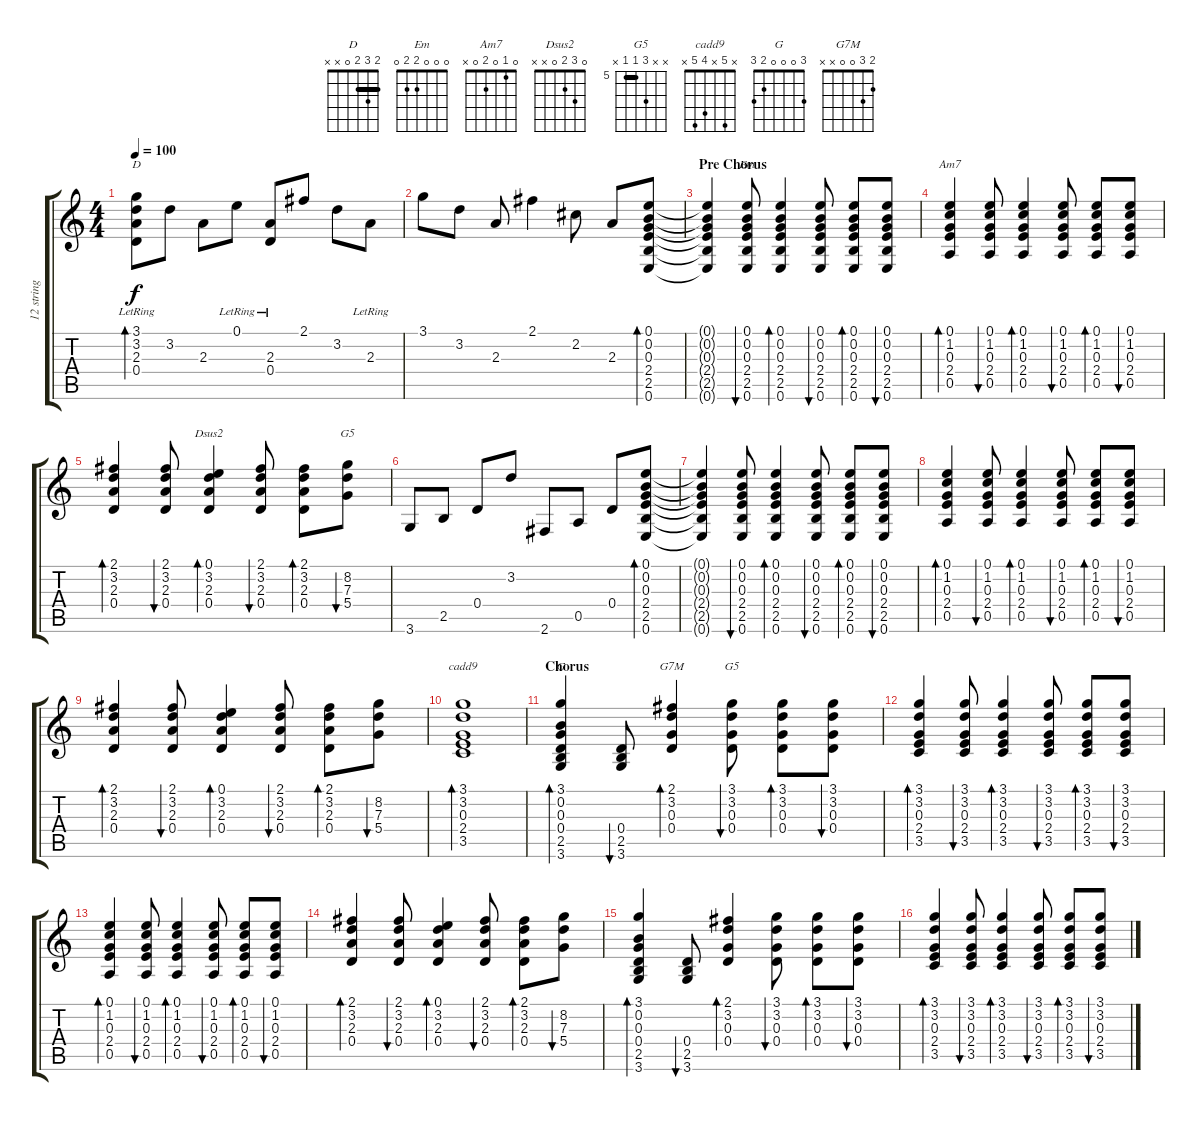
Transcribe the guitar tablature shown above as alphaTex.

\track ("12 string Steelguitar" "12 string ") {instrument acousticguitarsteel}
\staff {score tabs}
\tuning (E4 B3 G3 D3 A2 E2) {hide}
\chord ("D" 2 3 2 0 x x) {barre 2}
\chord ("Em" 0 0 0 2 2 0)
\chord ("Am7" 0 1 0 2 0 x)
\chord ("Dsus2" 0 3 2 0 x x)
\chord ("G5" x 8 7 5 x x) {firstfret 5}
\chord ("cadd9" x 5 x 4 5 x)
\chord ("G" 3 0 0 0 2 3)
\chord ("G7M" 2 3 0 0 x x)
\chord ("G5" x x 7 5 5 x) {firstfret 5 barre 5}
\ts (4 4)
\tempo 100
\clef g2
\ks c
(3.1 3.2 2.3 0.4{lr}).8{bd 60 ch "D" dy f} 3.2.8 2.3.8 0.1{lr}.8 (2.3 0.4{lr}).8 2.1.8 3.2.8 2.3{lr}.8 |
3.1.8 3.2.8 2.3.8 2.1.4 2.2.8 2.3.8 (0.1 0.2 0.3 2.4 2.5 0.6).8{bd 60} |
\section ("" "Pre Chorus")
(0.1{t} 0.2{t} 0.3{t} 2.4{t} 2.5{t} 0.6{t}).4 (0.1 0.2 0.3 2.4 2.5 0.6).8{bu 60 ch "Em"} (0.1 0.2 0.3 2.4 2.5 0.6).4{bd 60} (0.1 0.2 0.3 2.4 2.5 0.6).8{bu 60} (0.1 0.2 0.3 2.4 2.5 0.6).8{bd 60} (0.1 0.2 0.3 2.4 2.5 0.6).8{bu 60} |
(0.1 1.2 0.3 2.4 0.5).4{bd 60 ch "Am7"} (0.1 1.2 0.3 2.4 0.5).8{bu 60} (0.1 1.2 0.3 2.4 0.5).4{bd 60} (0.1 1.2 0.3 2.4 0.5).8{bu 60} (0.1 1.2 0.3 2.4 0.5).8{bd 60} (0.1 1.2 0.3 2.4 0.5).8{bu 60} |
(2.1 3.2 2.3 0.4).4{bd 60} (2.1 3.2 2.3 0.4).8{bu 60} (0.1 3.2 2.3 0.4).4{bd 60 ch "Dsus2"} (2.1 3.2 2.3 0.4).8{bu 60} (2.1 3.2 2.3 0.4).8{bd 60} (8.2 7.3 5.4).8{bu 60 ch "G5"} |
3.6.8 2.5.8 0.4.8 3.2.8 2.6.8 0.5.8 0.4.8 (0.1 0.2 0.3 2.4 2.5 0.6).8{bd 60} |
(0.1{t} 0.2{t} 0.3{t} 2.4{t} 2.5{t} 0.6{t}).4 (0.1 0.2 0.3 2.4 2.5 0.6).8{bu 60} (0.1 0.2 0.3 2.4 2.5 0.6).4{bd 60} (0.1 0.2 0.3 2.4 2.5 0.6).8{bu 60} (0.1 0.2 0.3 2.4 2.5 0.6).8{bd 60} (0.1 0.2 0.3 2.4 2.5 0.6).8{bu 60} |
(0.1 1.2 0.3 2.4 0.5).4{bd 60} (0.1 1.2 0.3 2.4 0.5).8{bu 60} (0.1 1.2 0.3 2.4 0.5).4{bd 60} (0.1 1.2 0.3 2.4 0.5).8{bu 60} (0.1 1.2 0.3 2.4 0.5).8{bd 60} (0.1 1.2 0.3 2.4 0.5).8{bu 60} |
(2.1 3.2 2.3 0.4).4{bd 60} (2.1 3.2 2.3 0.4).8{bu 60} (0.1 3.2 2.3 0.4).4{bd 60} (2.1 3.2 2.3 0.4).8{bu 60} (2.1 3.2 2.3 0.4).8{bd 60} (8.2 7.3 5.4).8{bu 60} |
(3.1 3.2 0.3 2.4 3.5).1{bd 60 ch "cadd9"} |
\section ("" "Chorus")
(3.1 0.2 0.3 0.4 2.5 3.6).4{bd 60 ch "G"} (0.4 2.5 3.6).8{bu 60} (2.1 3.2 0.3 0.4).4{bd 60 ch "G7M"} (3.1 3.2 0.3 0.4).8{bu 60 ch "G5"} (3.1 3.2 0.3 0.4).8{bd 60} (3.1 3.2 0.3 0.4).8{bu 60} |
(3.1 3.2 0.3 2.4 3.5).4{bd 60} (3.1 3.2 0.3 2.4 3.5).8{bu 60} (3.1 3.2 0.3 2.4 3.5).4{bd 60} (3.1 3.2 0.3 2.4 3.5).8{bu 60} (3.1 3.2 0.3 2.4 3.5).8{bd 60} (3.1 3.2 0.3 2.4 3.5).8{bu 60} |
(0.1 1.2 0.3 2.4 0.5).4{bd 60} (0.1 1.2 0.3 2.4 0.5).8{bu 60} (0.1 1.2 0.3 2.4 0.5).4{bd 60} (0.1 1.2 0.3 2.4 0.5).8{bu 60} (0.1 1.2 0.3 2.4 0.5).8{bd 60} (0.1 1.2 0.3 2.4 0.5).8{bu 60} |
(2.1 3.2 2.3 0.4).4{bd 60} (2.1 3.2 2.3 0.4).8{bu 60} (0.1 3.2 2.3 0.4).4{bd 60} (2.1 3.2 2.3 0.4).8{bu 60} (2.1 3.2 2.3 0.4).8{bd 60} (8.2 7.3 5.4).8{bu 60} |
(3.1 0.2 0.3 0.4 2.5 3.6).4{bd 60} (0.4 2.5 3.6).8{bu 60} (2.1 3.2 0.3 0.4).4{bd 60} (3.1 3.2 0.3 0.4).8{bu 60} (3.1 3.2 0.3 0.4).8{bd 60} (3.1 3.2 0.3 0.4).8{bu 60} |
(3.1 3.2 0.3 2.4 3.5).4{bd 60} (3.1 3.2 0.3 2.4 3.5).8{bu 60} (3.1 3.2 0.3 2.4 3.5).4{bd 60} (3.1 3.2 0.3 2.4 3.5).8{bu 60} (3.1 3.2 0.3 2.4 3.5).8{bd 60} (3.1 3.2 0.3 2.4 3.5).8{bu 60}
